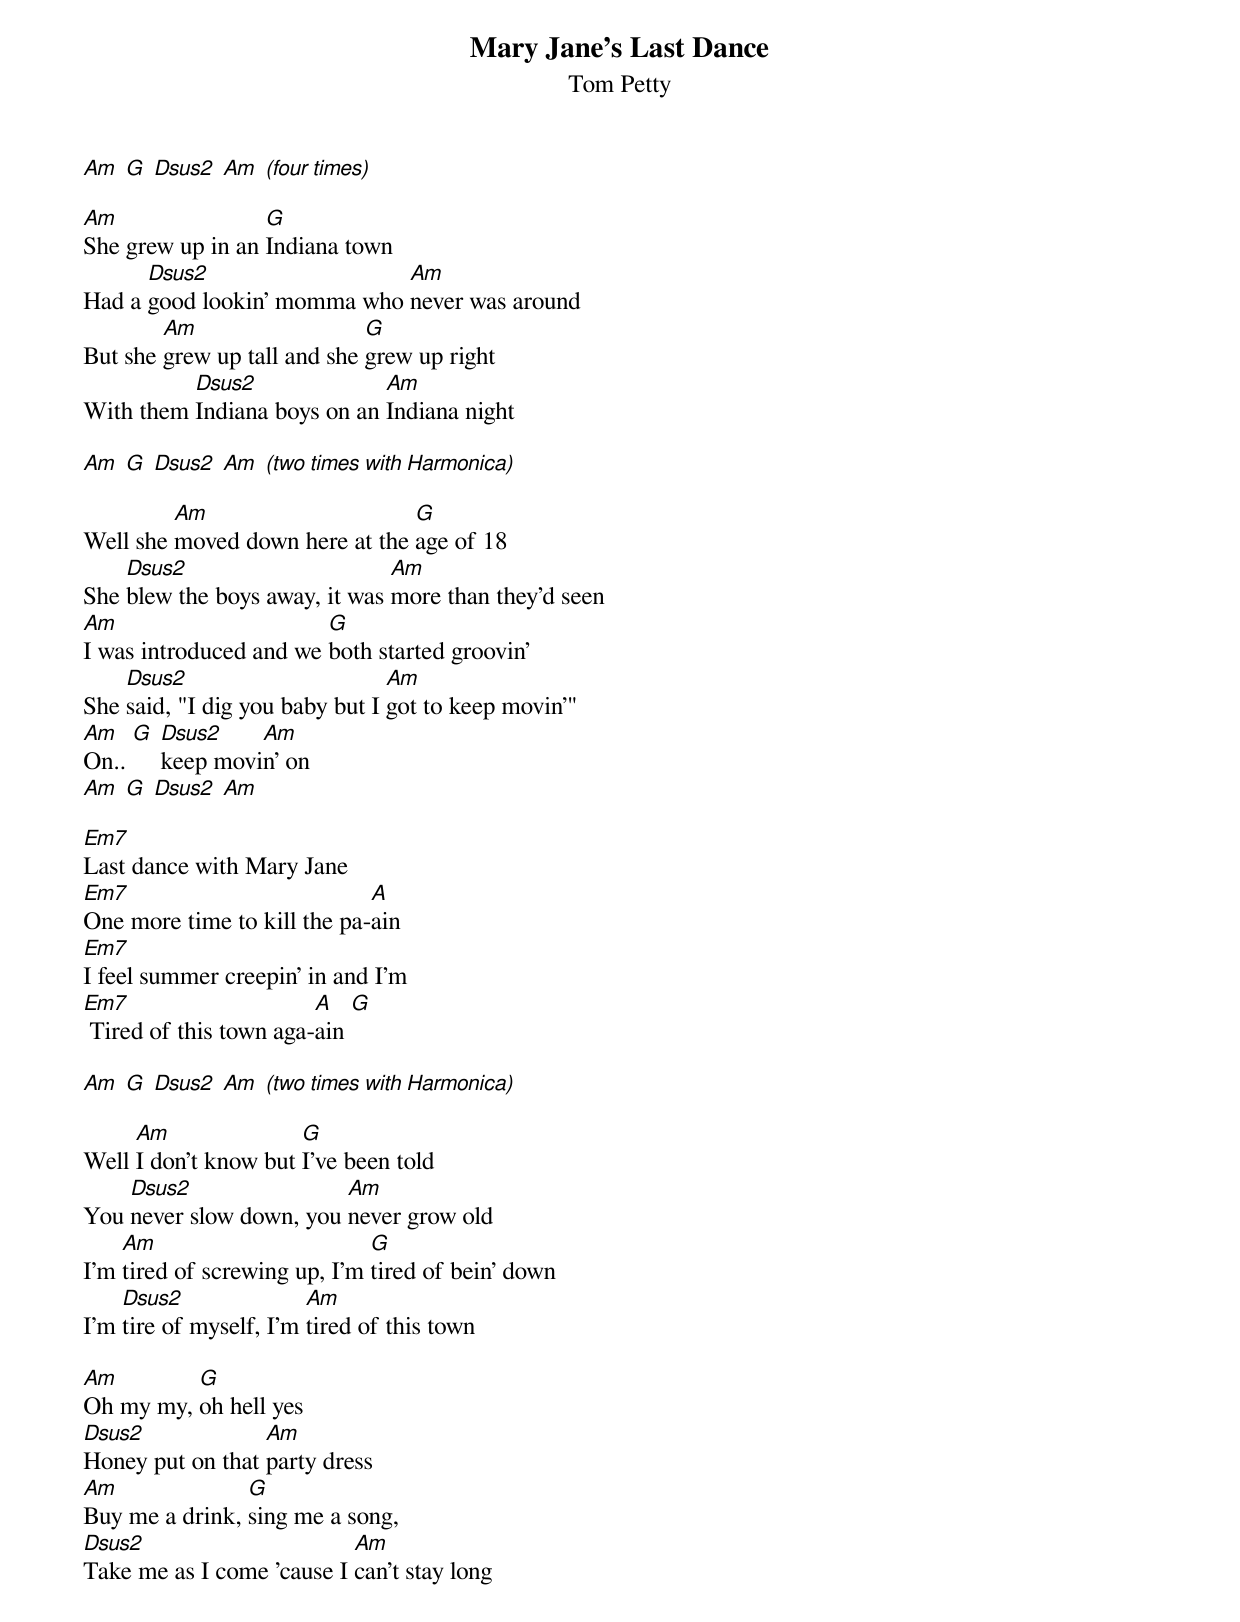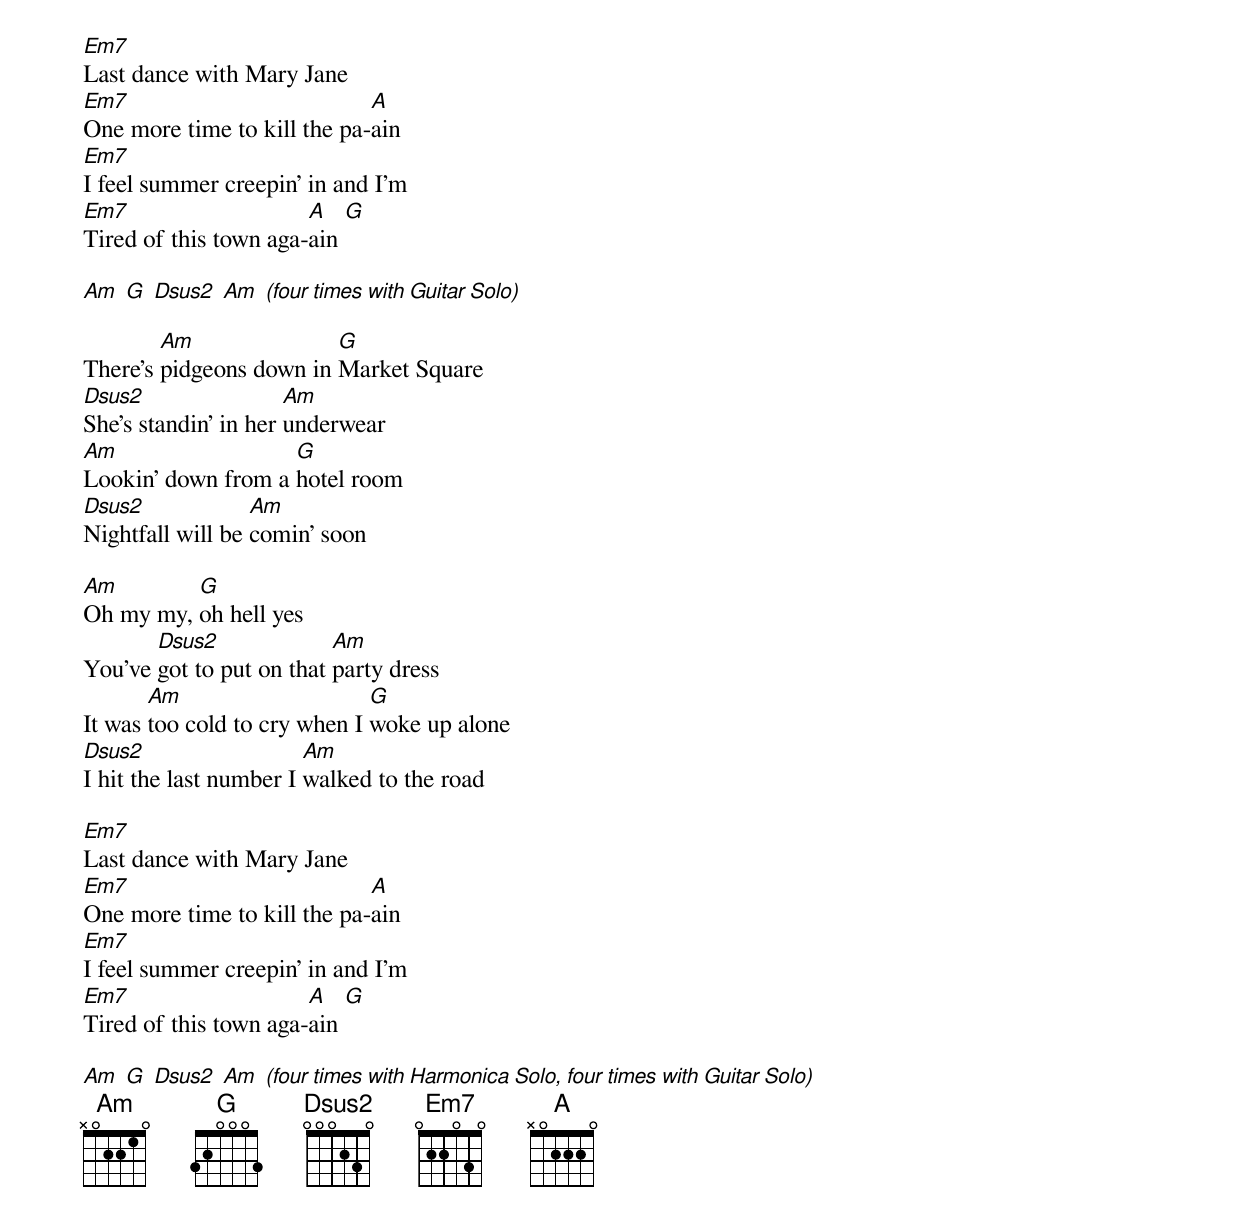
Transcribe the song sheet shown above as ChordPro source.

{title: Mary Jane's Last Dance}
{subtitle: Tom Petty}

[Am] [G] [Dsus2] [Am] [(four times)]

[Am]She grew up in an [G]Indiana town
Had a [Dsus2]good lookin' momma who [Am]never was around
But she [Am]grew up tall and she [G]grew up right
With them [Dsus2]Indiana boys on an [Am]Indiana night

[Am] [G] [Dsus2] [Am] [(two times with Harmonica)]

Well she [Am]moved down here at the [G]age of 18
She [Dsus2]blew the boys away, it was [Am]more than they'd seen
[Am]I was introduced and we [G]both started groovin'
She [Dsus2]said, "I dig you baby but I [Am]got to keep movin'"
[Am]On.. [G] [Dsus2]keep movi[Am]n' on
[Am] [G] [Dsus2] [Am]

[Em7]Last dance with Mary Jane
[Em7]One more time to kill the pa-[A]ain
[Em7]I feel summer creepin' in and I'm
[Em7] Tired of this town aga-[A]ain [G]

[Am] [G] [Dsus2] [Am] [(two times with Harmonica)]

Well [Am]I don't know but [G]I've been told
You [Dsus2]never slow down, you [Am]never grow old
I'm [Am]tired of screwing up, I'm [G]tired of bein' down
I'm [Dsus2]tire of myself, I'm [Am]tired of this town

[Am]Oh my my, [G]oh hell yes
[Dsus2]Honey put on that [Am]party dress
[Am]Buy me a drink, [G]sing me a song,
[Dsus2]Take me as I come 'cause I [Am]can't stay long

[Em7]Last dance with Mary Jane
[Em7]One more time to kill the pa-[A]ain
[Em7]I feel summer creepin' in and I'm
[Em7]Tired of this town aga-[A]ain [G]

[Am] [G] [Dsus2] [Am] [(four times with Guitar Solo)]

There's [Am]pidgeons down in [G]Market Square
[Dsus2]She's standin' in her [Am]underwear
[Am]Lookin' down from a [G]hotel room
[Dsus2]Nightfall will be [Am]comin' soon

[Am]Oh my my, [G]oh hell yes
You've [Dsus2]got to put on that [Am]party dress
It was [Am]too cold to cry when I [G]woke up alone
[Dsus2]I hit the last number I [Am]walked to the road

[Em7]Last dance with Mary Jane
[Em7]One more time to kill the pa-[A]ain
[Em7]I feel summer creepin' in and I'm
[Em7]Tired of this town aga-[A]ain [G]

[Am] [G] [Dsus2] [Am] [(four times with Harmonica Solo, four times with Guitar Solo)]
